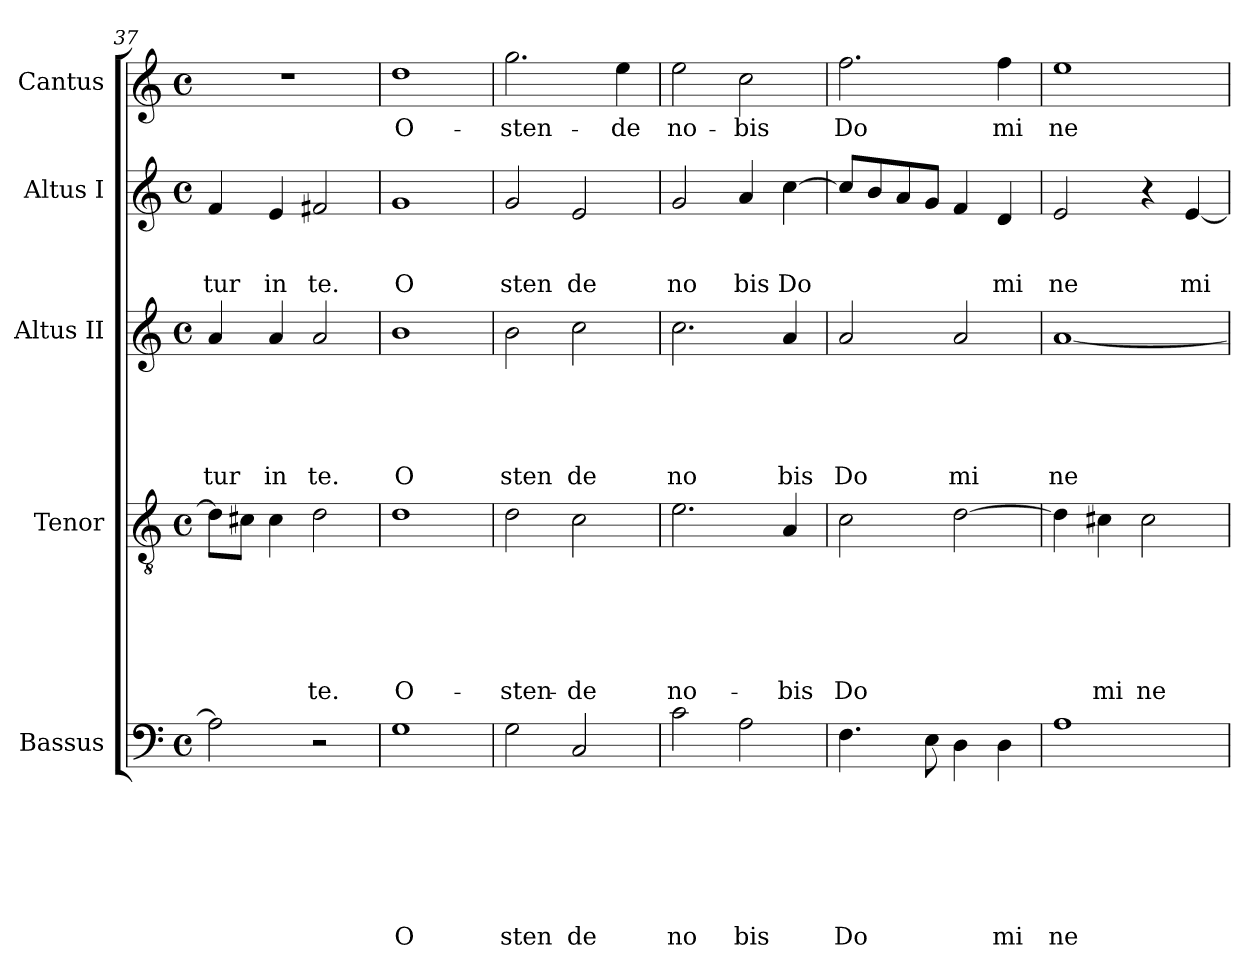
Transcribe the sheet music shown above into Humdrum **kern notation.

**kern	**text	**text	**text	**text	**text	**text	**text	**kern	**text	**text	**text	**text	**text	**text	**kern	**text	**text	**text	**text	**text	**kern	**text	**text	**text	**kern	**text
*part5	*part5	*part5	*part5	*part5	*part5	*part5	*part5	*part4	*part4	*part4	*part4	*part4	*part4	*part4	*part3	*part3	*part3	*part3	*part3	*part3	*part2	*part2	*part2	*part2	*part1	*part1
*staff5	*staff5	*staff5	*staff5	*staff5	*staff5	*staff5	*staff5	*staff4	*staff4	*staff4	*staff4	*staff4	*staff4	*staff4	*staff3	*staff3	*staff3	*staff3	*staff3	*staff3	*staff2	*staff2	*staff2	*staff2	*staff1	*staff1
*I"Bassus	*	*	*	*	*	*	*	*I"Tenor	*	*	*	*	*	*	*I"Altus II	*	*	*	*	*	*I"Altus I	*	*	*	*I"Cantus	*
*clefF4	*	*	*	*	*	*	*	*clefGv2	*	*	*	*	*	*	*clefG2	*	*	*	*	*	*clefG2	*	*	*	*clefG2	*
*k[]	*	*	*	*	*	*	*	*k[]	*	*	*	*	*	*	*k[]	*	*	*	*	*	*k[]	*	*	*	*k[]	*
*C:	*	*	*	*	*	*	*	*C:	*	*	*	*	*	*	*C:	*	*	*	*	*	*C:	*	*	*	*C:	*
*M4/4	*	*	*	*	*	*	*	*M4/4	*	*	*	*	*	*	*M4/4	*	*	*	*	*	*M4/4	*	*	*	*M4/4	*
*met(c)	*	*	*	*	*	*	*	*met(c)	*	*	*	*	*	*	*met(c)	*	*	*	*	*	*met(c)	*	*	*	*met(c)	*
=37	=37	=37	=37	=37	=37	=37	=37	=37	=37	=37	=37	=37	=37	=37	=37	=37	=37	=37	=37	=37	=37	=37	=37	=37	=37	=37
!	!	!	!	!	!	!	!	!	!	!	!	!	!	!	!	!	!	!	!	!LO:LY:b	!	!	!	!LO:LY:b	!	!
2A\]	.	.	.	.	.	.	.	8d\L]	.	.	.	.	.	.	4a/	.	.	.	.	tur	4f/	.	.	tur	1r	.
.	.	.	.	.	.	.	.	8c#X\J	.	.	.	.	.	.	.	.	.	.	.	.	.	.	.	.	.	.
!	!	!	!	!	!	!	!	!	!	!	!	!	!	!	!	!	!	!	!	!LO:LY:b	!	!	!	!LO:LY:b	!	!
.	.	.	.	.	.	.	.	4c#\	.	.	.	.	.	.	4a/	.	.	.	.	in	4e/	.	.	in	.	.
!	!	!	!	!	!	!	!	!	!	!	!	!	!	!LO:LY:b	!	!	!	!	!	!LO:LY:b	!	!	!	!LO:LY:b	!	!
2r	.	.	.	.	.	.	.	2d\	.	.	.	.	.	te.	2a/	.	.	.	.	te.	2f#X/	.	.	te.	.	.
=38	=38	=38	=38	=38	=38	=38	=38	=38	=38	=38	=38	=38	=38	=38	=38	=38	=38	=38	=38	=38	=38	=38	=38	=38	=38	=38
!	!	!	!	!	!	!	!LO:LY:b	!	!	!	!	!	!	!LO:LY:b	!	!	!	!	!	!LO:LY:b	!	!	!	!LO:LY:b	!	!LO:LY:b
1G	.	.	.	.	.	.	O	1d	.	.	.	.	.	O-	1b	.	.	.	.	O	1g	.	.	O	1dd	O-
=39	=39	=39	=39	=39	=39	=39	=39	=39	=39	=39	=39	=39	=39	=39	=39	=39	=39	=39	=39	=39	=39	=39	=39	=39	=39	=39
!	!	!	!	!	!	!	!LO:LY:b	!	!	!	!	!	!	!LO:LY:b	!	!	!	!	!	!LO:LY:b	!	!	!	!LO:LY:b	!	!LO:LY:b
2G\	.	.	.	.	.	.	sten	2d\	.	.	.	.	.	-sten-	2b\	.	.	.	.	sten	2g/	.	.	sten	2.gg\	-sten-
!	!	!	!	!	!	!	!LO:LY:b	!	!	!	!	!	!	!LO:LY:b	!	!	!	!	!	!LO:LY:b	!	!	!	!LO:LY:b	!	!
2C/	.	.	.	.	.	.	de	2c\	.	.	.	.	.	-de	2cc\	.	.	.	.	de	2e/	.	.	de	.	.
!	!	!	!	!	!	!	!	!	!	!	!	!	!	!	!	!	!	!	!	!	!	!	!	!	!	!LO:LY:b
.	.	.	.	.	.	.	.	.	.	.	.	.	.	.	.	.	.	.	.	.	.	.	.	.	4ee\	-de
=40	=40	=40	=40	=40	=40	=40	=40	=40	=40	=40	=40	=40	=40	=40	=40	=40	=40	=40	=40	=40	=40	=40	=40	=40	=40	=40
!	!	!	!	!	!	!	!LO:LY:b	!	!	!	!	!	!	!LO:LY:b	!	!	!	!	!	!LO:LY:b	!	!	!	!LO:LY:b	!	!LO:LY:b
2c\	.	.	.	.	.	.	no	2.e\	.	.	.	.	.	no-	2.cc\	.	.	.	.	no	2g/	.	.	no	2ee\	no-
!	!	!	!	!	!	!	!LO:LY:b	!	!	!	!	!	!	!	!	!	!	!	!	!	!	!	!	!LO:LY:b	!	!LO:LY:b
2A\	.	.	.	.	.	.	bis	.	.	.	.	.	.	.	.	.	.	.	.	.	4a/	.	.	bis	2cc\	-bis
!	!	!	!	!	!	!	!	!	!	!	!	!	!	!LO:LY:b	!	!	!	!	!	!LO:LY:b	!	!	!	!LO:LY:b	!	!
.	.	.	.	.	.	.	.	4A/	.	.	.	.	.	-bis	4a/	.	.	.	.	bis	[>4cc\	.	.	Do	.	.
!!LO:PB:g=z
=41	=41	=41	=41	=41	=41	=41	=41	=41	=41	=41	=41	=41	=41	=41	=41	=41	=41	=41	=41	=41	=41	=41	=41	=41	=41	=41
!	!	!	!	!	!	!	!LO:LY:b	!	!	!	!	!	!	!LO:LY:b	!	!	!	!	!	!LO:LY:b	!	!	!	!	!	!LO:LY:b
4.F\	.	.	.	.	.	.	Do	2c\	.	.	.	.	.	Do	2a/	.	.	.	.	Do	8cc/L]	.	.	.	2.ff\	Do
.	.	.	.	.	.	.	.	.	.	.	.	.	.	.	.	.	.	.	.	.	8b/	.	.	.	.	.
.	.	.	.	.	.	.	.	.	.	.	.	.	.	.	.	.	.	.	.	.	8a/	.	.	.	.	.
8E\	.	.	.	.	.	.	.	.	.	.	.	.	.	.	.	.	.	.	.	.	8g/J	.	.	.	.	.
!	!	!	!	!	!	!	!	!	!	!	!	!	!	!	!	!	!	!	!	!LO:LY:b	!	!	!	!	!	!
4D\	.	.	.	.	.	.	.	[>2d\	.	.	.	.	.	.	2a/	.	.	.	.	mi	4f/	.	.	.	.	.
!	!	!	!	!	!	!	!LO:LY:b	!	!	!	!	!	!	!	!	!	!	!	!	!	!	!	!	!LO:LY:b	!	!LO:LY:b
4D\	.	.	.	.	.	.	mi	.	.	.	.	.	.	.	.	.	.	.	.	.	4d/	.	.	mi	4ff\	mi
=42	=42	=42	=42	=42	=42	=42	=42	=42	=42	=42	=42	=42	=42	=42	=42	=42	=42	=42	=42	=42	=42	=42	=42	=42	=42	=42
!	!	!	!	!	!	!	!LO:LY:b	!	!	!	!	!	!	!	!	!	!	!	!	!LO:LY:b	!	!	!	!LO:LY:b	!	!LO:LY:b
1A	.	.	.	.	.	.	ne	4d\]	.	.	.	.	.	.	[<1a	.	.	.	.	ne	2e/	.	.	ne	1ee	ne
!	!	!	!	!	!	!	!	!	!	!	!	!	!	!LO:LY:b	!	!	!	!	!	!	!	!	!	!	!	!
.	.	.	.	.	.	.	.	4c#X\	.	.	.	.	.	mi	.	.	.	.	.	.	.	.	.	.	.	.
!	!	!	!	!	!	!	!	!	!	!	!	!	!	!LO:LY:b	!	!	!	!	!	!	!	!	!	!	!	!
.	.	.	.	.	.	.	.	2c#\	.	.	.	.	.	ne	.	.	.	.	.	.	4r	.	.	.	.	.
!	!	!	!	!	!	!	!	!	!	!	!	!	!	!	!	!	!	!	!	!	!	!	!	!LO:LY:b	!	!
.	.	.	.	.	.	.	.	.	.	.	.	.	.	.	.	.	.	.	.	.	[<4e/	.	.	mi	.	.
=	=	=	=	=	=	=	=	=	=	=	=	=	=	=	=	=	=	=	=	=	=	=	=	=	=	=
*-	*-	*-	*-	*-	*-	*-	*-	*-	*-	*-	*-	*-	*-	*-	*-	*-	*-	*-	*-	*-	*-	*-	*-	*-	*-	*-
